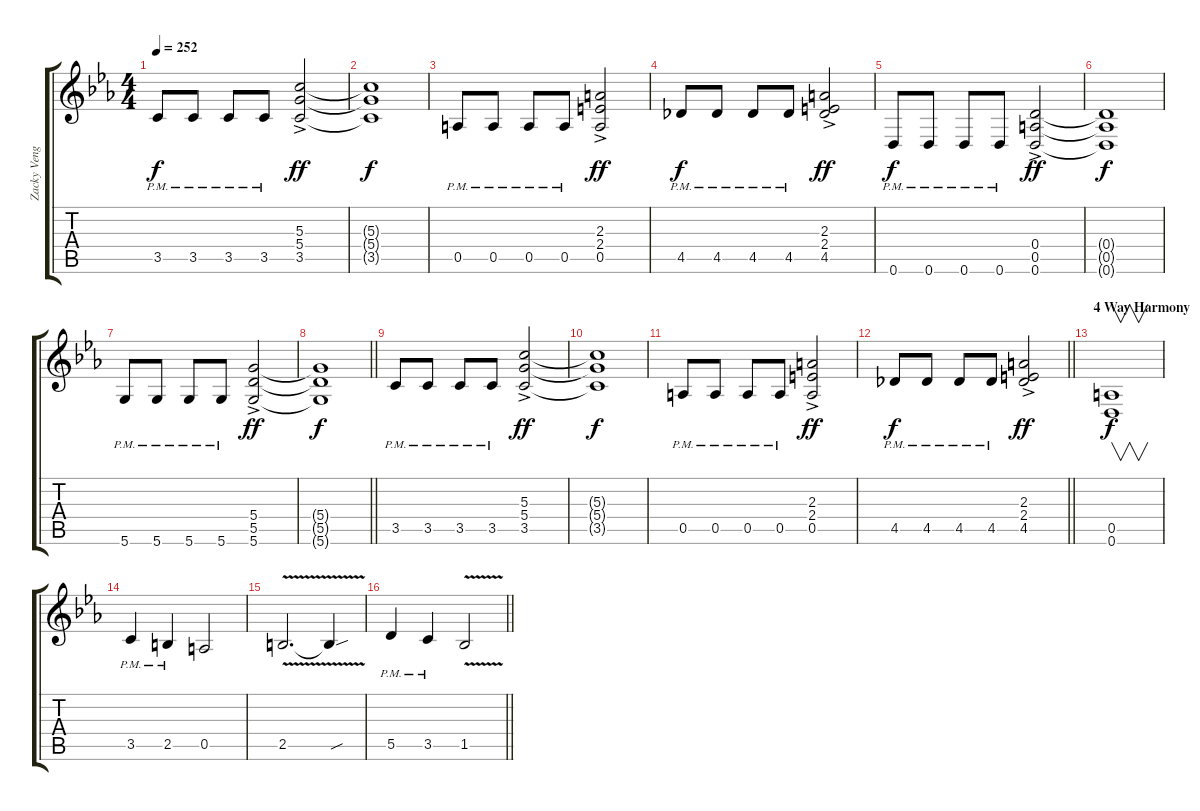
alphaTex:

\track ("Zacky Vengeance" "Zacky Veng") {instrument distortionguitar}
\staff {score tabs}
\tuning (E4 B3 G3 D3 A2 D2) {hide}
\ts (4 4)
\tempo 252
\clef g2
\ks eb
3.5{pm}.8{dy f} 3.5{pm}.8 3.5{pm}.8 3.5{pm}.8 (5.3{ac} 5.4{ac} 3.5{ac}).2{dy ff} |
(5.3{t} 5.4{t} 3.5{t}).1{dy f} |
0.5{pm}.8 0.5{pm}.8 0.5{pm}.8 0.5{pm}.8 (2.3{ac} 2.4{ac} 0.5{ac}).2{dy ff} |
4.5{pm}.8{dy f} 4.5{pm}.8 4.5{pm}.8 4.5{pm}.8 (2.3{ac} 2.4{ac} 4.5{ac}).2{dy ff} |
0.6{pm}.8{dy f} 0.6{pm}.8 0.6{pm}.8 0.6{pm}.8 (0.4{ac} 0.5{ac} 0.6{ac}).2{dy ff} |
(0.4{t} 0.5{t} 0.6{t}).1{dy f} |
5.6{pm}.8 5.6{pm}.8 5.6{pm}.8 5.6{pm}.8 (5.4{ac} 5.5{ac} 5.6{ac}).2{dy ff} |
\barLineRight lightlight
(5.4{t} 5.5{t} 5.6{t}).1{dy f} |
3.5{pm}.8 3.5{pm}.8 3.5{pm}.8 3.5{pm}.8 (5.3{ac} 5.4{ac} 3.5{ac}).2{dy ff} |
(5.3{t} 5.4{t} 3.5{t}).1{dy f} |
0.5{pm}.8 0.5{pm}.8 0.5{pm}.8 0.5{pm}.8 (2.3{ac} 2.4{ac} 0.5{ac}).2{dy ff} |
\barLineRight lightlight
4.5{pm}.8{dy f} 4.5{pm}.8 4.5{pm}.8 4.5{pm}.8 (2.3{ac} 2.4{ac} 4.5{ac}).2{dy ff} |
\section ("" "4 Way Harmony")
(0.5 0.6).1{v dy f} |
3.5{pm}.4 2.5{pm}.4 0.5.2 |
2.5{v}.2{d} 2.5{sou t}.4 |
\barLineRight lightlight
5.5{pm}.4 3.5{pm}.4 1.5{v}.2
